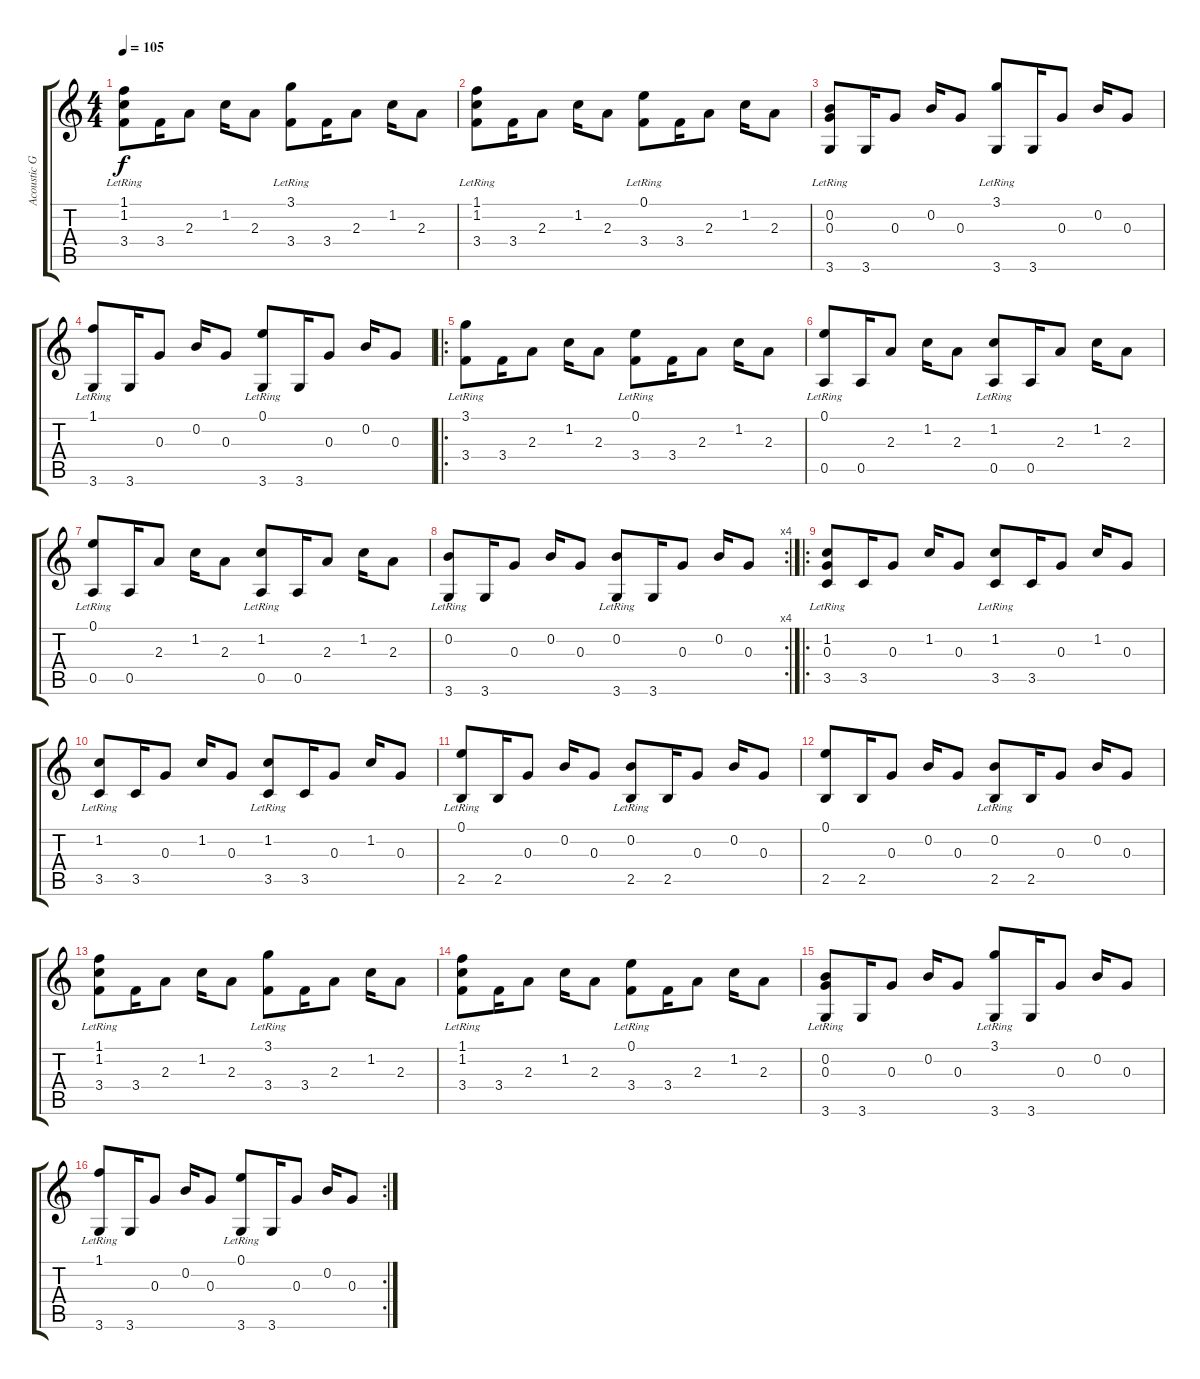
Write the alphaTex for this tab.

\track ("Acoustic Guitar" "Acoustic G") {instrument acousticguitarsteel}
\staff {score tabs}
\tuning (E4 B3 G3 D3 A2 E2) {hide}
\ts (4 4)
\tempo 105
\clef g2
\ks c
(1.1 1.2{lr} 3.4).8{dy f} 3.4.16 2.3.8 1.2.16 2.3.8 (3.1{lr} 3.4).8 3.4.16 2.3.8 1.2.16 2.3.8 |
(1.1 1.2{lr} 3.4).8 3.4.16 2.3.8 1.2.16 2.3.8 (0.1{lr} 3.4).8 3.4.16 2.3.8 1.2.16 2.3.8 |
(0.2 0.3{lr} 3.6).8 3.6.16 0.3.8 0.2.16 0.3.8 (3.1{lr} 3.6).8 3.6.16 0.3.8 0.2.16 0.3.8 |
(1.1{lr} 3.6).8 3.6.16 0.3.8 0.2.16 0.3.8 (0.1{lr} 3.6).8 3.6.16 0.3.8 0.2.16 0.3.8 |
\ro
(3.1{lr} 3.4).8 3.4.16 2.3.8 1.2.16 2.3.8 (0.1{lr} 3.4).8 3.4.16 2.3.8 1.2.16 2.3.8 |
(0.1{lr} 0.5).8 0.5.16 2.3.8 1.2.16 2.3.8 (1.2{lr} 0.5).8 0.5.16 2.3.8 1.2.16 2.3.8 |
(0.1{lr} 0.5).8 0.5.16 2.3.8 1.2.16 2.3.8 (1.2{lr} 0.5).8 0.5.16 2.3.8 1.2.16 2.3.8 |
\rc 4
(0.2{lr} 3.6).8 3.6.16 0.3.8 0.2.16 0.3.8 (0.2{lr} 3.6).8 3.6.16 0.3.8 0.2.16 0.3.8 |
\ro
(1.2{lr} 0.3 3.5).8 3.5.16 0.3.8 1.2.16 0.3.8 (1.2{lr} 3.5).8 3.5.16 0.3.8 1.2.16 0.3.8 |
(1.2{lr} 3.5).8 3.5.16 0.3.8 1.2.16 0.3.8 (1.2{lr} 3.5).8 3.5.16 0.3.8 1.2.16 0.3.8 |
(0.1{lr} 2.5).8 2.5.16 0.3.8 0.2.16 0.3.8 (0.2{lr} 2.5).8 2.5.16 0.3.8 0.2.16 0.3.8 |
(0.1 2.5).8 2.5.16 0.3.8 0.2.16 0.3.8 (0.2{lr} 2.5).8 2.5.16 0.3.8 0.2.16 0.3.8 |
(1.1 1.2{lr} 3.4).8 3.4.16 2.3.8 1.2.16 2.3.8 (3.1{lr} 3.4).8 3.4.16 2.3.8 1.2.16 2.3.8 |
(1.1 1.2{lr} 3.4).8 3.4.16 2.3.8 1.2.16 2.3.8 (0.1{lr} 3.4).8 3.4.16 2.3.8 1.2.16 2.3.8 |
(0.2 0.3{lr} 3.6).8 3.6.16 0.3.8 0.2.16 0.3.8 (3.1{lr} 3.6).8 3.6.16 0.3.8 0.2.16 0.3.8 |
\rc 2
(1.1{lr} 3.6).8 3.6.16 0.3.8 0.2.16 0.3.8 (0.1{lr} 3.6).8 3.6.16 0.3.8 0.2.16 0.3.8
